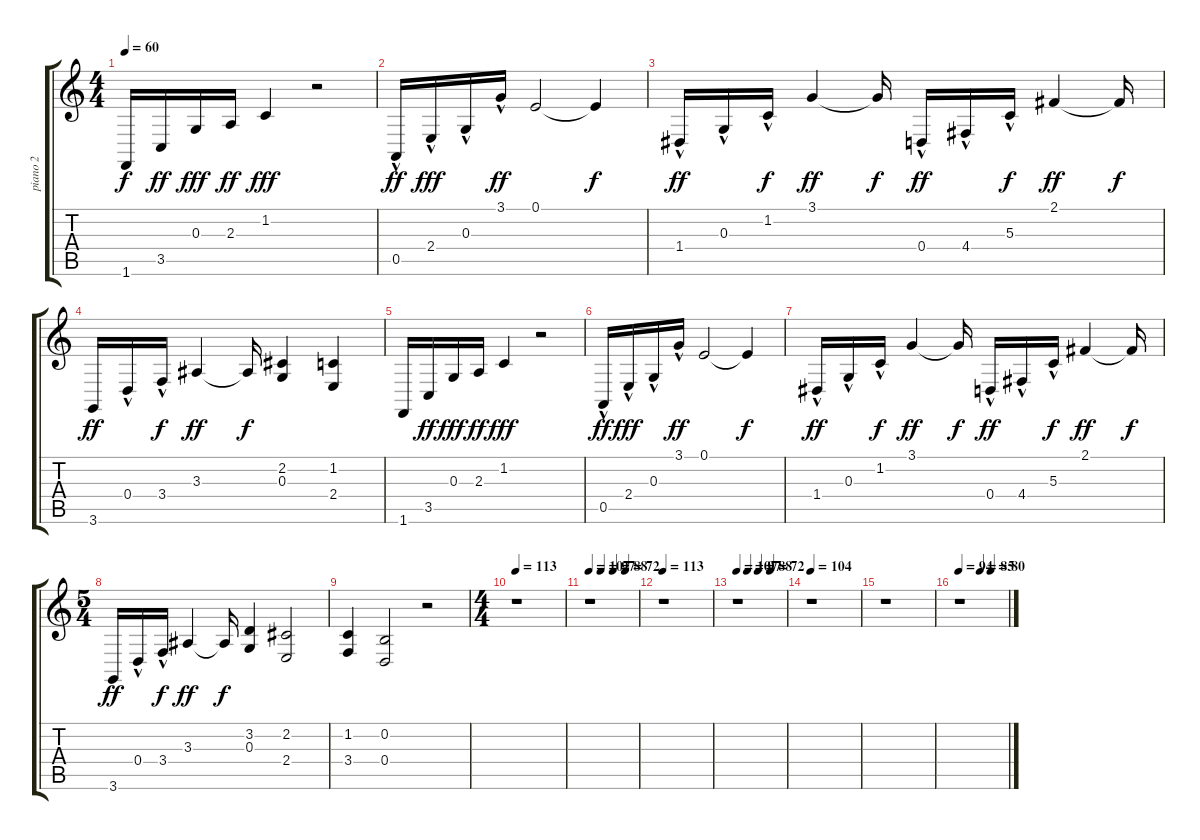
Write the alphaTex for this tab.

\track ("piano 2" "piano 2") {instrument electricpiano2}
\staff {score tabs}
\tuning (E4 B3 G3 D3 A2 E2) {hide}
\ts (4 4)
\tempo 60
\clef g2
\ks c
1.6.16{dy f} 3.5.16{dy ff} 0.3.16{dy fff} 2.3.16{dy ff} 1.2.4{dy fff} r.2 |
0.5{hac}.16{dy ff} 2.4{hac}.16{dy fff} 0.3{hac}.16 3.1{hac}.16{dy ff} 0.1.2 0.1{t}.4{dy f} |
1.4{hac}.16{dy ff} 0.3{hac}.16 1.2{hac}.16{dy f} 3.1.4{dy ff} 3.1{t}.16{dy f} 0.4{hac}.16{dy ff} 4.4{hac}.16 5.3{hac}.16{dy f} 2.1.4{dy ff} 2.1{t}.16{dy f} |
3.6.16{dy ff} 0.4{hac}.16 3.4{hac}.16{dy f} 3.3.4{dy ff} 3.3{t}.16{dy f} (2.2 0.3).4 (1.2 2.4).4 |
1.6.16 3.5.16{dy ff} 0.3.16{dy fff} 2.3.16{dy ff} 1.2.4{dy fff} r.2 |
0.5{hac}.16{dy ff} 2.4{hac}.16{dy fff} 0.3{hac}.16 3.1{hac}.16{dy ff} 0.1.2 0.1{t}.4{dy f} |
1.4{hac}.16{dy ff} 0.3{hac}.16 1.2{hac}.16{dy f} 3.1.4{dy ff} 3.1{t}.16{dy f} 0.4{hac}.16{dy ff} 4.4{hac}.16 5.3{hac}.16{dy f} 2.1.4{dy ff} 2.1{t}.16{dy f} |
\ts (5 4)
3.6.16{dy ff} 0.4{hac}.16 3.4{hac}.16{dy f} 3.3.4{dy ff} 3.3{t}.16{dy f} (3.2 0.3).4 (2.2 2.4).2 |
(1.2 3.4).4 (0.2 0.4).2 r.2 |
\ts (4 4)
\tempo 113
r.1 |
\tempo 107
\tempo (97 0.25)
\tempo (88 0.5)
\tempo (72 0.75)
r.1 |
\tempo 113
r.1 |
\tempo 107
\tempo (97 0.21875)
\tempo (88 0.4375)
\tempo (72 0.6875)
r.1 |
\tempo 104
r.1 |
r.1 |
\tempo 94
\tempo (85 0.4375)
\tempo (80 0.65625)
r.1
